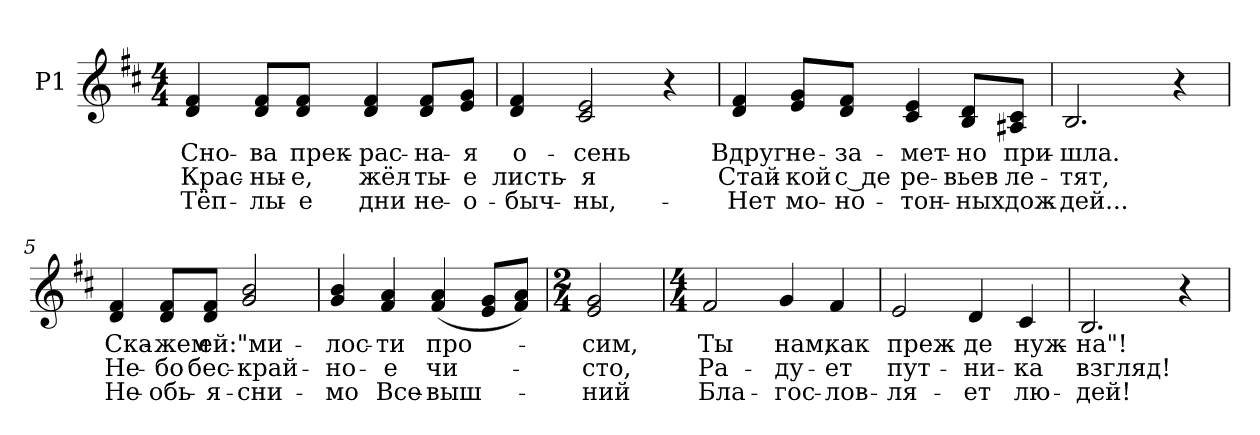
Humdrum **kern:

**kern	**text	**text	**text
*part1	*part1	*part1	*part1
*staff1	*staff1	*staff1	*staff1
*I"P1	*	*	*
!!LO:PB:g=z
*clefG2	*	*	*
*k[f#c#]	*	*	*
*D:	*	*	*
*M4/4	*	*	*
*MM132	*	*	*
=1	=1	=1	=1
!	!LO:LY:b:color=#000000	!LO:LY:b:color=#000000	!LO:LY:b:color=#000000
4di/ 4f#i	Сно-	Крас-	Тёп-
!	!LO:LY:b:color=#000000	!LO:LY:b:color=#000000	!LO:LY:b:color=#000000
8di/ 8f#iL	-ва	-ны-	-лы-
!	!LO:LY:b:color=#000000	!LO:LY:b:color=#000000	!LO:LY:b:color=#000000
8di/ 8f#iJ	прек-	-е,	-е
!	!LO:LY:b:color=#000000	!LO:LY:b:color=#000000	!LO:LY:b:color=#000000
4di/ 4f#i	-рас-	жёл-	дни
!	!LO:LY:b:color=#000000	!LO:LY:b:color=#000000	!LO:LY:b:color=#000000
8di/ 8f#iL	-на-	-ты-	не-
!	!LO:LY:b:color=#000000	!LO:LY:b:color=#000000	!LO:LY:b:color=#000000
8ei/ 8giJ	-я	-е	-о-
=2	=2	=2	=2
!	!LO:LY:b:color=#000000	!LO:LY:b:color=#000000	!LO:LY:b:color=#000000
4di/ 4f#i	о-	листь-	-быч-
!	!LO:LY:b:color=#000000	!LO:LY:b:color=#000000	!LO:LY:b:color=#000000
2c#i/ 2ei	-сень	-я	-ны,-
4r	.	.	.
=3	=3	=3	=3
!	!LO:LY:b:color=#000000	!LO:LY:b:color=#000000	!LO:LY:b:color=#000000
4di/ 4f#i	Вдруг	Стай-	-Нет
!	!LO:LY:b:color=#000000	!LO:LY:b:color=#000000	!LO:LY:b:color=#000000
8ei/ 8giL	не-	-кой	мо-
!	!LO:LY:b:color=#000000	!LO:LY:b:color=#000000	!LO:LY:b:color=#000000
8di/ 8f#iJ	-за-	с де	-но-
!	!LO:LY:b:color=#000000	!LO:LY:b:color=#000000	!LO:LY:b:color=#000000
4c#i/ 4ei	-мет-	ре-	-тон-
!	!LO:LY:b:color=#000000	!LO:LY:b:color=#000000	!LO:LY:b:color=#000000
8Bi/ 8diL	-но	-вьев	-ных
!	!LO:LY:b:color=#000000	!LO:LY:b:color=#000000	!LO:LY:b:color=#000000
8A#Xi/ 8c#iJ	при-	ле-	дож-
=4	=4	=4	=4
!	!LO:LY:b:color=#000000	!LO:LY:b:color=#000000	!LO:LY:b:color=#000000
2.Bi/	-шла.	-тят,	-дей...
4r	.	.	.
!!LO:LB:g=z
=5	=5	=5	=5
!	!LO:LY:b:color=#000000	!LO:LY:b:color=#000000	!LO:LY:b:color=#000000
4di/ 4f#i	Ска-	Не-	Не-
!	!LO:LY:b:color=#000000	!LO:LY:b:color=#000000	!LO:LY:b:color=#000000
8di/ 8f#iL	-жем	-бо	-обь-
!	!LO:LY:b:color=#000000	!LO:LY:b:color=#000000	!LO:LY:b:color=#000000
8di/ 8f#iJ	ей:	бес-	-я-
!	!LO:LY:b:color=#000000	!LO:LY:b:color=#000000	!LO:LY:b:color=#000000
2gi/ 2bi	"ми-	-край-	-сни-
=6	=6	=6	=6
!	!LO:LY:b:color=#000000	!LO:LY:b:color=#000000	!LO:LY:b:color=#000000
4gi/ 4bi	-лос-	-но-	-мо
!	!LO:LY:b:color=#000000	!LO:LY:b:color=#000000	!LO:LY:b:color=#000000
4f#i/ 4ai	-ти	-е	Все-
!	!LO:LY:b:color=#000000	!LO:LY:b:color=#000000	!LO:LY:b:color=#000000
(4f#i/ 4ai	про-	чи-	-выш-
8ei/ 8giL	.	.	.
8f#i/ 8aiJ)	.	.	.
=7	=7	=7	=7
*M2/4	*	*	*
!	!LO:LY:b:color=#000000	!LO:LY:b:color=#000000	!LO:LY:b:color=#000000
2ei/ 2gi	-сим,	-сто,	-ний
=8	=8	=8	=8
*M4/4	*	*	*
!	!LO:LY:b:color=#000000	!LO:LY:b:color=#000000	!LO:LY:b:color=#000000
2f#i/	Ты	Ра-	Бла-
!	!LO:LY:b:color=#000000	!LO:LY:b:color=#000000	!LO:LY:b:color=#000000
4gi/	нам,	-ду-	-гос-
!	!LO:LY:b:color=#000000	!LO:LY:b:color=#000000	!LO:LY:b:color=#000000
4f#i/	как	-ет	-лов-
=9	=9	=9	=9
!	!LO:LY:b:color=#000000	!LO:LY:b:color=#000000	!LO:LY:b:color=#000000
2ei/	преж-	пут-	-ля-
!	!LO:LY:b:color=#000000	!LO:LY:b:color=#000000	!LO:LY:b:color=#000000
4di/	-де	-ни-	-ет
!	!LO:LY:b:color=#000000	!LO:LY:b:color=#000000	!LO:LY:b:color=#000000
4c#i/	нуж-	-ка	лю-
=10	=10	=10	=10
!	!LO:LY:b:color=#000000	!LO:LY:b:color=#000000	!LO:LY:b:color=#000000
2.Bi/	-на"!	взгляд!	-дей!
4r	.	.	.
=	=	=	=
*-	*-	*-	*-
